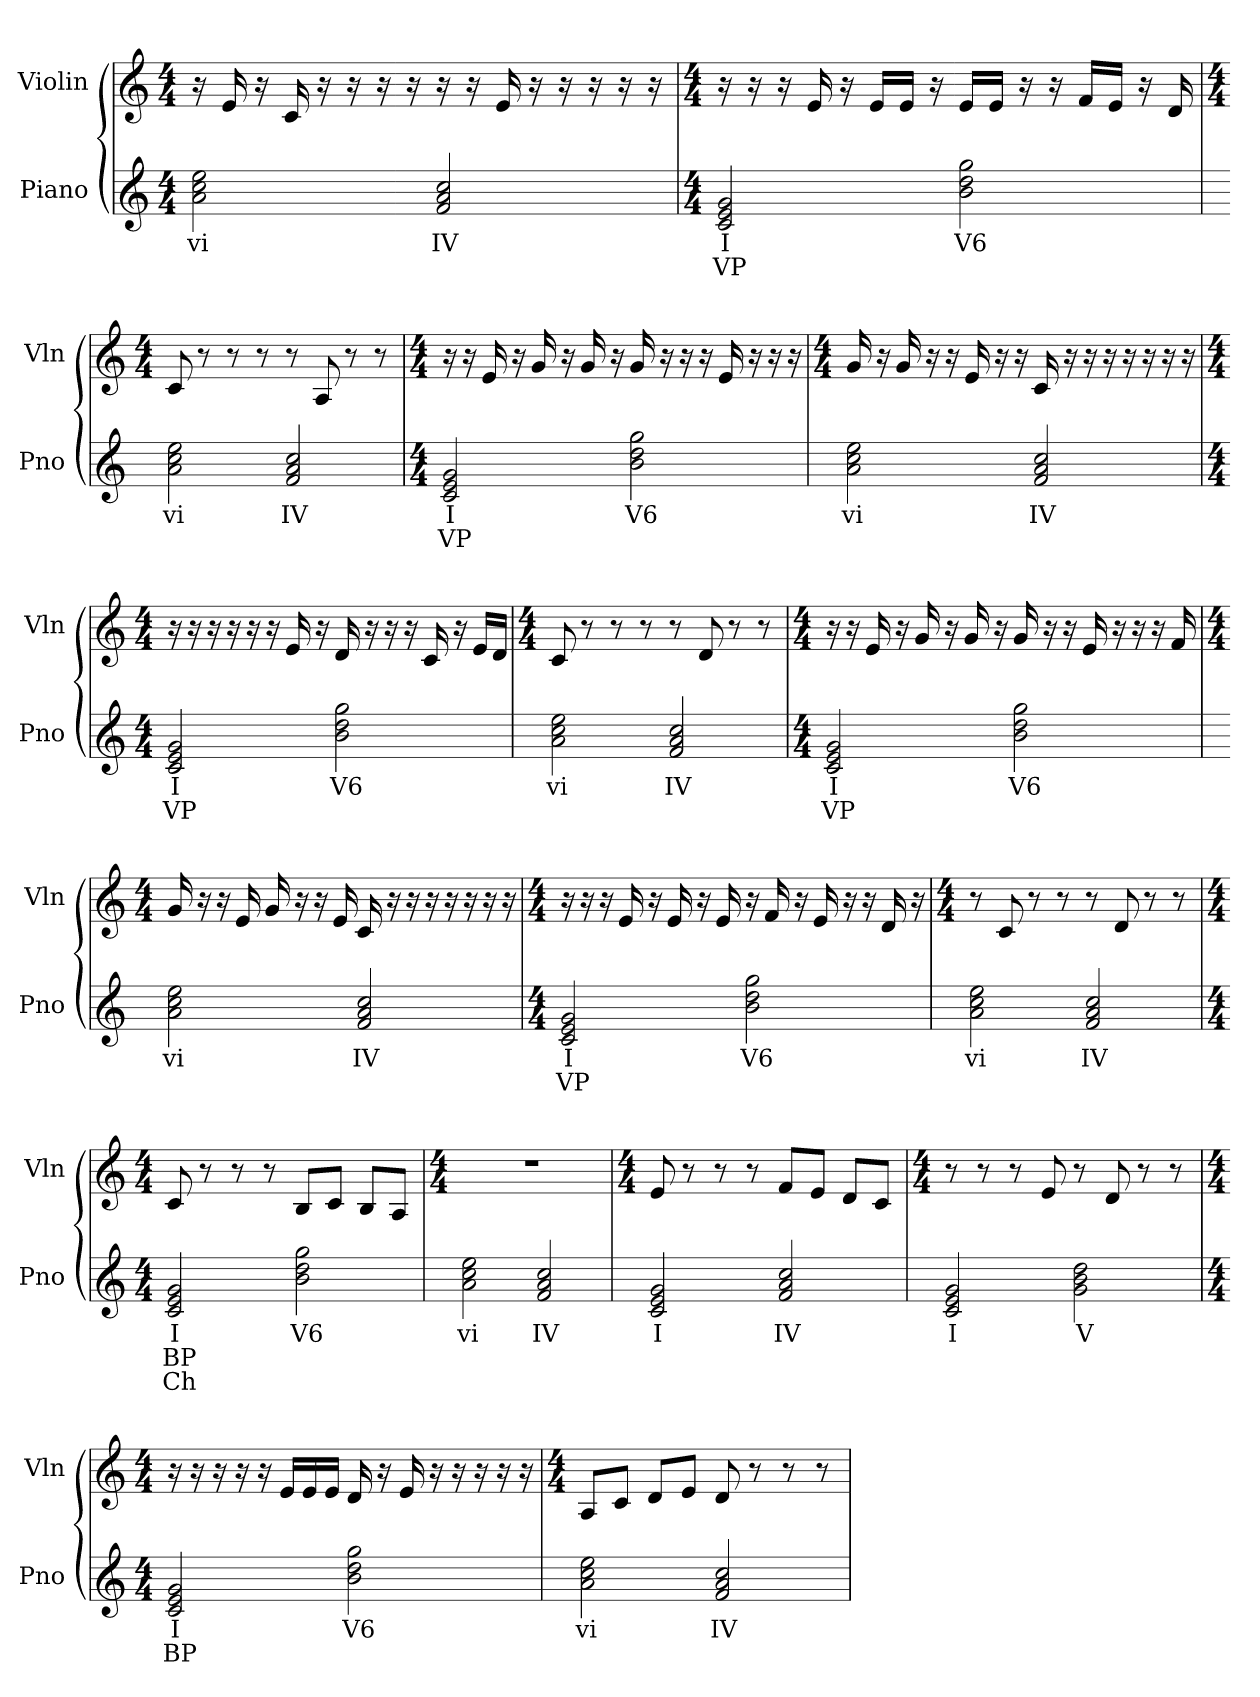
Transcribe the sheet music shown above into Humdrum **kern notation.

**kern	**text	**text	**text	**kern
*part2	*part2	*part2	*part2	*part1
*staff2	*staff2	*staff2	*staff2	*staff1
*I"Piano	*	*	*	*I"Violin
*I'Pno	*	*	*	*I'Vln
*k[]	*	*	*	*
*C:	*	*	*	*
*M4/4	*	*	*	*M4/4
=	=	=	=	=
2a 2cc 2ee	vi	.	.	16r
.	.	.	.	16e
.	.	.	.	16r
.	.	.	.	16c
.	.	.	.	16r
.	.	.	.	16r
.	.	.	.	16r
.	.	.	.	16r
2f 2a 2cc	IV	.	.	16r
.	.	.	.	16r
.	.	.	.	16e
.	.	.	.	16r
.	.	.	.	16r
.	.	.	.	16r
.	.	.	.	16r
.	.	.	.	16r
=	=	=	=	=
*k[]	*	*	*	*
*C:	*	*	*	*
*M4/4	*	*	*	*M4/4
2c 2e 2g	I	VP	.	16r
.	.	.	.	16r
.	.	.	.	16r
.	.	.	.	16e
.	.	.	.	16r
.	.	.	.	16eLL
.	.	.	.	16eJJ
.	.	.	.	16r
2b 2dd 2gg	V6	.	.	16eLL
.	.	.	.	16eJJ
.	.	.	.	16r
.	.	.	.	16r
.	.	.	.	16fLL
.	.	.	.	16eJJ
.	.	.	.	16r
.	.	.	.	16d
=	=	=	=	=
*k[]	*	*	*	*
*C:	*	*	*	*
*	*	*	*	*M4/4
2a 2cc 2ee	vi	.	.	8c
.	.	.	.	8r
.	.	.	.	8r
.	.	.	.	8r
2f 2a 2cc	IV	.	.	8r
.	.	.	.	8A
.	.	.	.	8r
.	.	.	.	8r
=	=	=	=	=
*k[]	*	*	*	*
*C:	*	*	*	*
*M4/4	*	*	*	*M4/4
2c 2e 2g	I	VP	.	16r
.	.	.	.	16r
.	.	.	.	16e
.	.	.	.	16r
.	.	.	.	16g
.	.	.	.	16r
.	.	.	.	16g
.	.	.	.	16r
2b 2dd 2gg	V6	.	.	16g
.	.	.	.	16r
.	.	.	.	16r
.	.	.	.	16r
.	.	.	.	16e
.	.	.	.	16r
.	.	.	.	16r
.	.	.	.	16r
=	=	=	=	=
*k[]	*	*	*	*
*C:	*	*	*	*
*	*	*	*	*M4/4
2a 2cc 2ee	vi	.	.	16g
.	.	.	.	16r
.	.	.	.	16g
.	.	.	.	16r
.	.	.	.	16r
.	.	.	.	16e
.	.	.	.	16r
.	.	.	.	16r
2f 2a 2cc	IV	.	.	16c
.	.	.	.	16r
.	.	.	.	16r
.	.	.	.	16r
.	.	.	.	16r
.	.	.	.	16r
.	.	.	.	16r
.	.	.	.	16r
=	=	=	=	=
*k[]	*	*	*	*
*C:	*	*	*	*
*M4/4	*	*	*	*M4/4
2c 2e 2g	I	VP	.	16r
.	.	.	.	16r
.	.	.	.	16r
.	.	.	.	16r
.	.	.	.	16r
.	.	.	.	16r
.	.	.	.	16e
.	.	.	.	16r
2b 2dd 2gg	V6	.	.	16d
.	.	.	.	16r
.	.	.	.	16r
.	.	.	.	16r
.	.	.	.	16c
.	.	.	.	16r
.	.	.	.	16eLL
.	.	.	.	16dJJ
=	=	=	=	=
*k[]	*	*	*	*
*C:	*	*	*	*
*	*	*	*	*M4/4
2a 2cc 2ee	vi	.	.	8c
.	.	.	.	8r
.	.	.	.	8r
.	.	.	.	8r
2f 2a 2cc	IV	.	.	8r
.	.	.	.	8d
.	.	.	.	8r
.	.	.	.	8r
=	=	=	=	=
*k[]	*	*	*	*
*C:	*	*	*	*
*M4/4	*	*	*	*M4/4
2c 2e 2g	I	VP	.	16r
.	.	.	.	16r
.	.	.	.	16e
.	.	.	.	16r
.	.	.	.	16g
.	.	.	.	16r
.	.	.	.	16g
.	.	.	.	16r
2b 2dd 2gg	V6	.	.	16g
.	.	.	.	16r
.	.	.	.	16r
.	.	.	.	16e
.	.	.	.	16r
.	.	.	.	16r
.	.	.	.	16r
.	.	.	.	16f
=	=	=	=	=
*k[]	*	*	*	*
*C:	*	*	*	*
*	*	*	*	*M4/4
2a 2cc 2ee	vi	.	.	16g
.	.	.	.	16r
.	.	.	.	16r
.	.	.	.	16e
.	.	.	.	16g
.	.	.	.	16r
.	.	.	.	16r
.	.	.	.	16e
2f 2a 2cc	IV	.	.	16c
.	.	.	.	16r
.	.	.	.	16r
.	.	.	.	16r
.	.	.	.	16r
.	.	.	.	16r
.	.	.	.	16r
.	.	.	.	16r
=	=	=	=	=
*k[]	*	*	*	*
*C:	*	*	*	*
*M4/4	*	*	*	*M4/4
2c 2e 2g	I	VP	.	16r
.	.	.	.	16r
.	.	.	.	16r
.	.	.	.	16e
.	.	.	.	16r
.	.	.	.	16e
.	.	.	.	16r
.	.	.	.	16e
2b 2dd 2gg	V6	.	.	16r
.	.	.	.	16f
.	.	.	.	16r
.	.	.	.	16e
.	.	.	.	16r
.	.	.	.	16r
.	.	.	.	16d
.	.	.	.	16r
=	=	=	=	=
*k[]	*	*	*	*
*C:	*	*	*	*
*	*	*	*	*M4/4
2a 2cc 2ee	vi	.	.	8r
.	.	.	.	8c
.	.	.	.	8r
.	.	.	.	8r
2f 2a 2cc	IV	.	.	8r
.	.	.	.	8d
.	.	.	.	8r
.	.	.	.	8r
=	=	=	=	=
*k[]	*	*	*	*
*C:	*	*	*	*
*M4/4	*	*	*	*M4/4
2c 2e 2g	I	BP	Ch	8c
.	.	.	.	8r
.	.	.	.	8r
.	.	.	.	8r
2b 2dd 2gg	V6	.	.	8BL
.	.	.	.	8cJ
.	.	.	.	8BL
.	.	.	.	8AJ
=	=	=	=	=
*k[]	*	*	*	*
*C:	*	*	*	*
*	*	*	*	*M4/4
2a 2cc 2ee	vi	.	.	1r
2f 2a 2cc	IV	.	.	.
=	=	=	=	=
*k[]	*	*	*	*
*C:	*	*	*	*
*	*	*	*	*M4/4
2c 2e 2g	I	.	.	8e
.	.	.	.	8r
.	.	.	.	8r
.	.	.	.	8r
2f 2a 2cc	IV	.	.	8fL
.	.	.	.	8eJ
.	.	.	.	8dL
.	.	.	.	8cJ
=	=	=	=	=
*k[]	*	*	*	*
*C:	*	*	*	*
*	*	*	*	*M4/4
2c 2e 2g	I	.	.	8r
.	.	.	.	8r
.	.	.	.	8r
.	.	.	.	8e
2g 2b 2dd	V	.	.	8r
.	.	.	.	8d
.	.	.	.	8r
.	.	.	.	8r
=	=	=	=	=
*k[]	*	*	*	*
*C:	*	*	*	*
*M4/4	*	*	*	*M4/4
2c 2e 2g	I	BP	.	16r
.	.	.	.	16r
.	.	.	.	16r
.	.	.	.	16r
.	.	.	.	16r
.	.	.	.	16eLL
.	.	.	.	16e
.	.	.	.	16eJJ
2b 2dd 2gg	V6	.	.	16d
.	.	.	.	16r
.	.	.	.	16e
.	.	.	.	16r
.	.	.	.	16r
.	.	.	.	16r
.	.	.	.	16r
.	.	.	.	16r
=	=	=	=	=
*k[]	*	*	*	*
*C:	*	*	*	*
*	*	*	*	*M4/4
2a 2cc 2ee	vi	.	.	8AL
.	.	.	.	8cJ
.	.	.	.	8dL
.	.	.	.	8eJ
2f 2a 2cc	IV	.	.	8d
.	.	.	.	8r
.	.	.	.	8r
.	.	.	.	8r
=	=	=	=	=
*-	*-	*-	*-	*-
